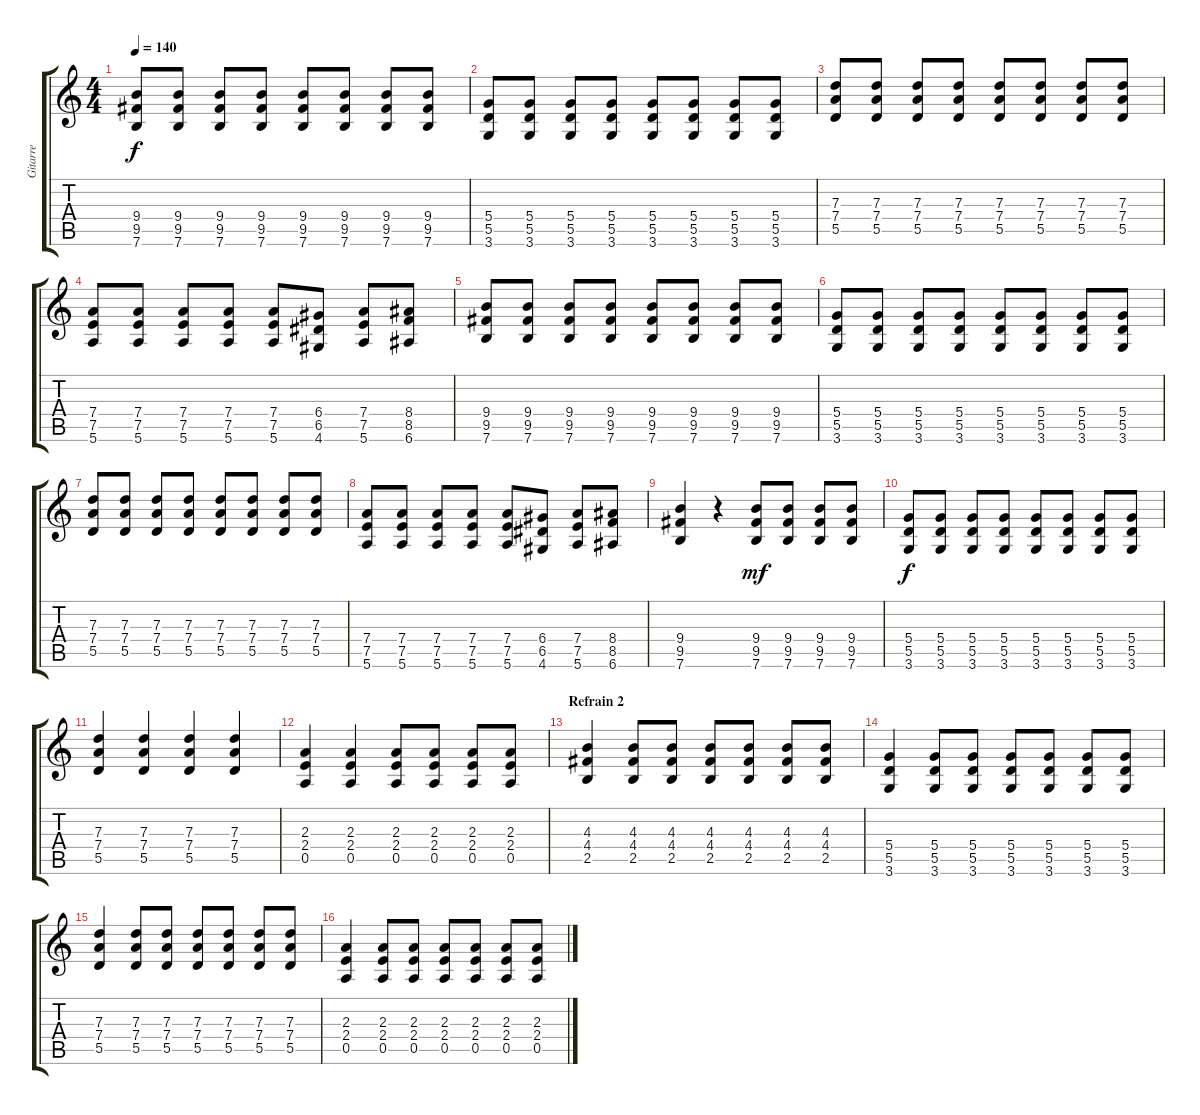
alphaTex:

\track ("Gitarre" "Gitarre") {instrument overdrivenguitar}
\staff {score tabs}
\tuning (E4 B3 G3 D3 A2 E2) {hide}
\ts (4 4)
\tempo 140
\clef g2
\ks c
(9.4 9.5 7.6).8{dy f} (9.4 9.5 7.6).8 (9.4 9.5 7.6).8 (9.4 9.5 7.6).8 (9.4 9.5 7.6).8 (9.4 9.5 7.6).8 (9.4 9.5 7.6).8 (9.4 9.5 7.6).8 |
(5.4 5.5 3.6).8 (5.4 5.5 3.6).8 (5.4 5.5 3.6).8 (5.4 5.5 3.6).8 (5.4 5.5 3.6).8 (5.4 5.5 3.6).8 (5.4 5.5 3.6).8 (5.4 5.5 3.6).8 |
(7.3 7.4 5.5).8 (7.3 7.4 5.5).8 (7.3 7.4 5.5).8 (7.3 7.4 5.5).8 (7.3 7.4 5.5).8 (7.3 7.4 5.5).8 (7.3 7.4 5.5).8 (7.3 7.4 5.5).8 |
(7.4 7.5 5.6).8 (7.4 7.5 5.6).8 (7.4 7.5 5.6).8 (7.4 7.5 5.6).8 (7.4 7.5 5.6).8 (6.4 6.5 4.6).8 (7.4 7.5 5.6).8 (8.4 8.5 6.6).8 |
(9.4 9.5 7.6).8 (9.4 9.5 7.6).8 (9.4 9.5 7.6).8 (9.4 9.5 7.6).8 (9.4 9.5 7.6).8 (9.4 9.5 7.6).8 (9.4 9.5 7.6).8 (9.4 9.5 7.6).8 |
(5.4 5.5 3.6).8 (5.4 5.5 3.6).8 (5.4 5.5 3.6).8 (5.4 5.5 3.6).8 (5.4 5.5 3.6).8 (5.4 5.5 3.6).8 (5.4 5.5 3.6).8 (5.4 5.5 3.6).8 |
(7.3 7.4 5.5).8 (7.3 7.4 5.5).8 (7.3 7.4 5.5).8 (7.3 7.4 5.5).8 (7.3 7.4 5.5).8 (7.3 7.4 5.5).8 (7.3 7.4 5.5).8 (7.3 7.4 5.5).8 |
(7.4 7.5 5.6).8 (7.4 7.5 5.6).8 (7.4 7.5 5.6).8 (7.4 7.5 5.6).8 (7.4 7.5 5.6).8 (6.4 6.5 4.6).8 (7.4 7.5 5.6).8 (8.4 8.5 6.6).8 |
(9.4 9.5 7.6).4 r.4 (9.4 9.5 7.6).8{dy mf} (9.4 9.5 7.6).8 (9.4 9.5 7.6).8 (9.4 9.5 7.6).8 |
(5.4 5.5 3.6).8{dy f} (5.4 5.5 3.6).8 (5.4 5.5 3.6).8 (5.4 5.5 3.6).8 (5.4 5.5 3.6).8 (5.4 5.5 3.6).8 (5.4 5.5 3.6).8 (5.4 5.5 3.6).8 |
(7.3 7.4 5.5).4 (7.3 7.4 5.5).4 (7.3 7.4 5.5).4 (7.3 7.4 5.5).4 |
(2.3 2.4 0.5).4 (2.3 2.4 0.5).4 (2.3 2.4 0.5).8 (2.3 2.4 0.5).8 (2.3 2.4 0.5).8 (2.3 2.4 0.5).8 |
\section ("" "Refrain 2")
(4.3 4.4 2.5).4 (4.3 4.4 2.5).8 (4.3 4.4 2.5).8 (4.3 4.4 2.5).8 (4.3 4.4 2.5).8 (4.3 4.4 2.5).8 (4.3 4.4 2.5).8 |
(5.4 5.5 3.6).4 (5.4 5.5 3.6).8 (5.4 5.5 3.6).8 (5.4 5.5 3.6).8 (5.4 5.5 3.6).8 (5.4 5.5 3.6).8 (5.4 5.5 3.6).8 |
(7.3 7.4 5.5).4 (7.3 7.4 5.5).8 (7.3 7.4 5.5).8 (7.3 7.4 5.5).8 (7.3 7.4 5.5).8 (7.3 7.4 5.5).8 (7.3 7.4 5.5).8 |
(2.3 2.4 0.5).4 (2.3 2.4 0.5).8 (2.3 2.4 0.5).8 (2.3 2.4 0.5).8 (2.3 2.4 0.5).8 (2.3 2.4 0.5).8 (2.3 2.4 0.5).8
